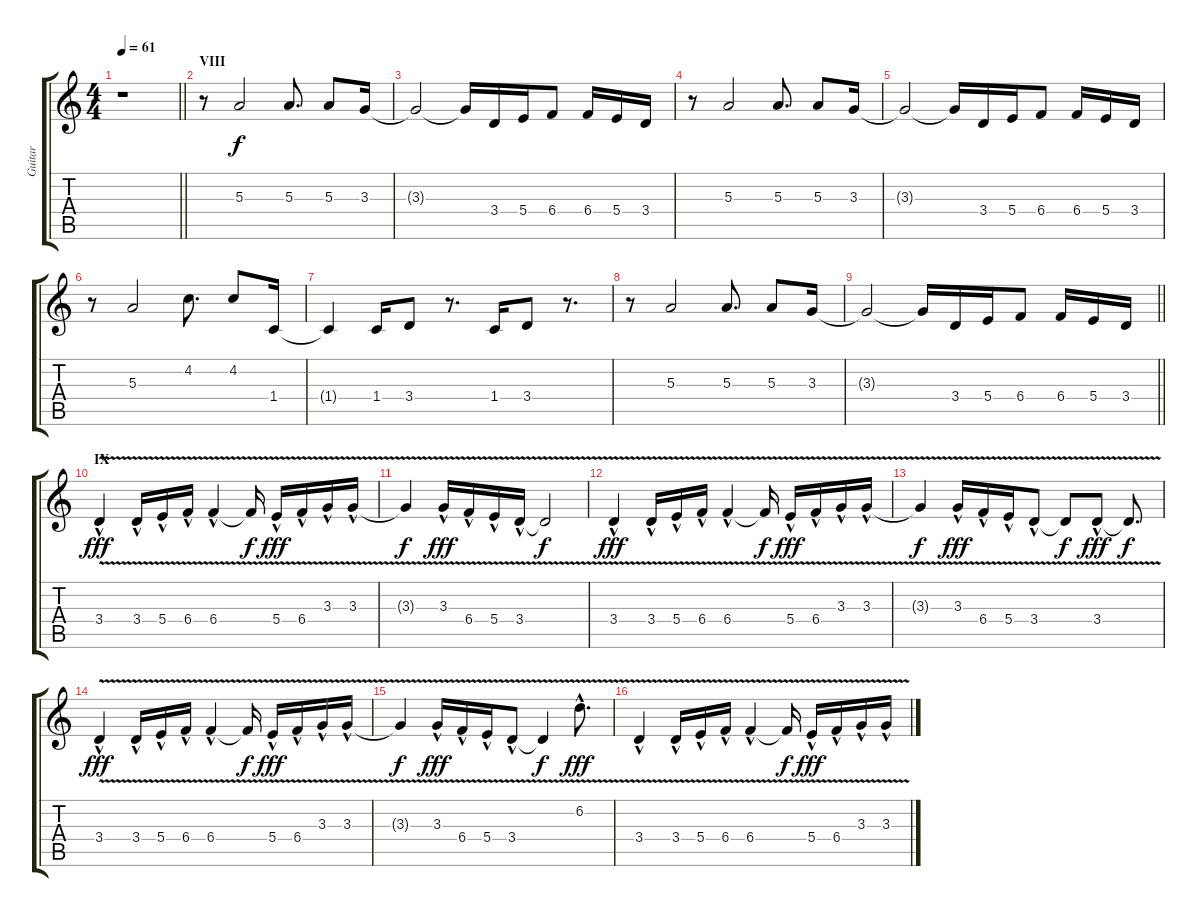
\track ("Guitar" "Guitar") {instrument acousticguitarsteel}
\staff {score tabs}
\tuning (Db4 Ab3 E3 B2 Gb2 Db2) {hide}
\ts (4 4)
\tempo 61
\clef g2
\barLineRight lightlight
\ks c
r.1{dy f} |
\section ("" "VIII")
r.8 5.3.2 5.3.8{d} 5.3.8 3.3.16 |
3.3{t}.2 3.3{t}.16 3.4.16 5.4.16 6.4.8 6.4.16 5.4.16 3.4.16 |
r.8 5.3.2 5.3.8{d} 5.3.8 3.3.16 |
3.3{t}.2 3.3{t}.16 3.4.16 5.4.16 6.4.8 6.4.16 5.4.16 3.4.16 |
r.8 5.3.2 4.2.8{d} 4.2.8 1.4.16 |
1.4{t}.4 1.4.16 3.4.8 r.8{d} 1.4.16 3.4.8 r.8{d} |
r.8 5.3.2 5.3.8{d} 5.3.8 3.3.16 |
\barLineRight lightlight
3.3{t}.2 3.3{t}.16 3.4.16 5.4.16 6.4.8 6.4.16 5.4.16 3.4.16 |
\section ("" "IX")
3.4{v hac}.4{dy fff} 3.4{v hac}.16 5.4{v hac}.16 6.4{v hac}.16 6.4{v hac}.4 6.4{t}.16{dy f} 5.4{v hac}.16{dy fff} 6.4{v hac}.16 3.3{v hac}.16 3.3{v hac}.16 |
3.3{t}.4{dy f} 3.3{v hac}.16{dy fff} 6.4{v hac}.16 5.4{v hac}.16 3.4{v hac}.16 3.4{t}.2{dy f} |
3.4{v hac}.4{dy fff} 3.4{v hac}.16 5.4{v hac}.16 6.4{v hac}.16 6.4{v hac}.4 6.4{t}.16{dy f} 5.4{v hac}.16{dy fff} 6.4{v hac}.16 3.3{v hac}.16 3.3{v hac}.16 |
3.3{t}.4{dy f} 3.3{v hac}.16{dy fff} 6.4{v hac}.16 5.4{v hac}.16 3.4{v hac}.8 3.4{t}.8{dy f} 3.4{v hac}.8{dy fff} 3.4{t}.8{d dy f} |
3.4{v hac}.4{dy fff} 3.4{v hac}.16 5.4{v hac}.16 6.4{v hac}.16 6.4{v hac}.4 6.4{t}.16{dy f} 5.4{v hac}.16{dy fff} 6.4{v hac}.16 3.3{v hac}.16 3.3{v hac}.16 |
3.3{t}.4{dy f} 3.3{v hac}.16{dy fff} 6.4{v hac}.16 5.4{v hac}.16 3.4{v hac}.8 3.4{t}.4{dy f} 6.2{v hac}.8{d dy fff} |
3.4{v hac}.4 3.4{v hac}.16 5.4{v hac}.16 6.4{v hac}.16 6.4{v hac}.4 6.4{t}.16{dy f} 5.4{v hac}.16{dy fff} 6.4{v hac}.16 3.3{v hac}.16 3.3{v hac}.16
